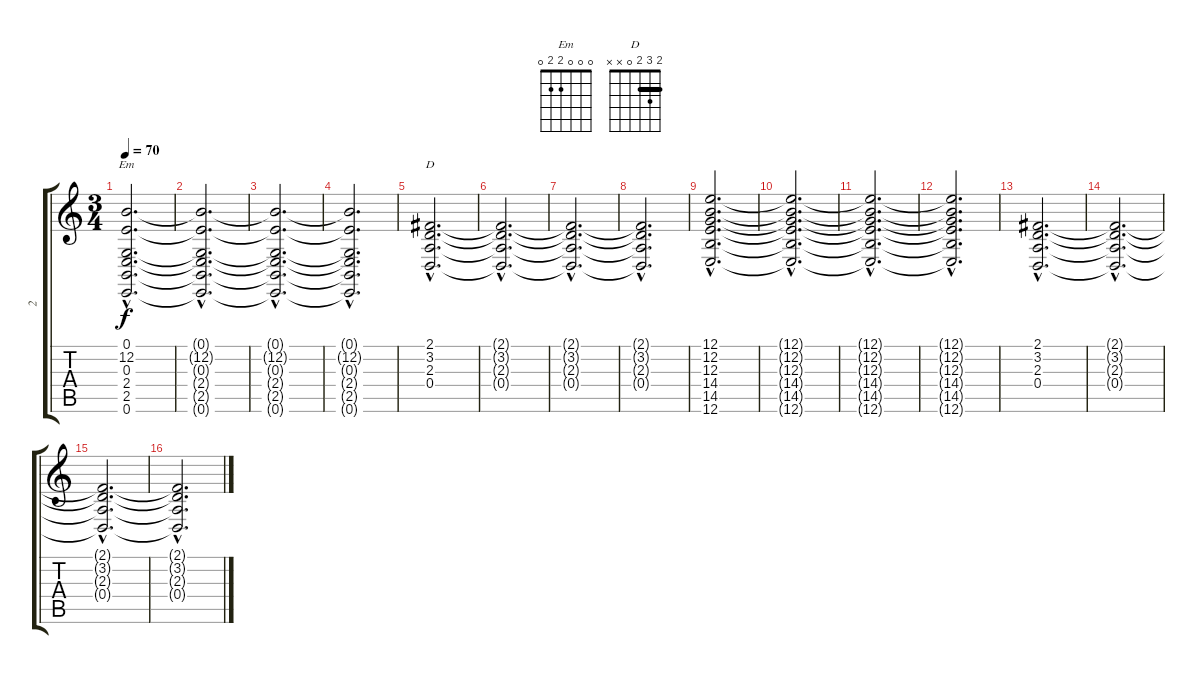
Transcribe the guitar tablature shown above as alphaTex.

\track ("2" "2") {instrument pad5bowed}
\staff {score tabs}
\tuning (E4 B3 G3 D3 A2 E2) {hide}
\chord ("Em" 0 0 0 2 2 0)
\chord ("D" 2 3 2 0 x x) {barre 2}
\ts (3 4)
\tempo 70
\clef g2
\ks c
(0.1{hac} 12.2{hac} 0.3{hac} 2.4{hac} 2.5{hac} 0.6{hac}).2{d ch "Em" dy f} |
(0.1{hac t} 12.2{hac t} 0.3{hac t} 2.4{hac t} 2.5{hac t} 0.6{hac t}).2{d} |
(0.1{hac t} 12.2{hac t} 0.3{hac t} 2.4{hac t} 2.5{hac t} 0.6{hac t}).2{d} |
(0.1{hac t} 12.2{hac t} 0.3{hac t} 2.4{hac t} 2.5{hac t} 0.6{hac t}).2{d} |
(2.1{hac} 3.2{hac} 2.3{hac} 0.4{hac}).2{d ch "D"} |
(2.1{hac t} 3.2{hac t} 2.3{hac t} 0.4{hac t}).2{d} |
(2.1{hac t} 3.2{hac t} 2.3{hac t} 0.4{hac t}).2{d} |
(2.1{hac t} 3.2{hac t} 2.3{hac t} 0.4{hac t}).2{d} |
(12.1{hac} 12.2{hac} 12.3{hac} 14.4{hac} 14.5{hac} 12.6{hac}).2{d} |
(12.1{hac t} 12.2{hac t} 12.3{hac t} 14.4{hac t} 14.5{hac t} 12.6{hac t}).2{d} |
(12.1{hac t} 12.2{hac t} 12.3{hac t} 14.4{hac t} 14.5{hac t} 12.6{hac t}).2{d} |
(12.1{hac t} 12.2{hac t} 12.3{hac t} 14.4{hac t} 14.5{hac t} 12.6{hac t}).2{d} |
(2.1{hac} 3.2{hac} 2.3{hac} 0.4{hac}).2{d} |
(2.1{hac t} 3.2{hac t} 2.3{hac t} 0.4{hac t}).2{d} |
(2.1{hac t} 3.2{hac t} 2.3{hac t} 0.4{hac t}).2{d} |
(2.1{hac t} 3.2{hac t} 2.3{hac t} 0.4{hac t}).2{d}
